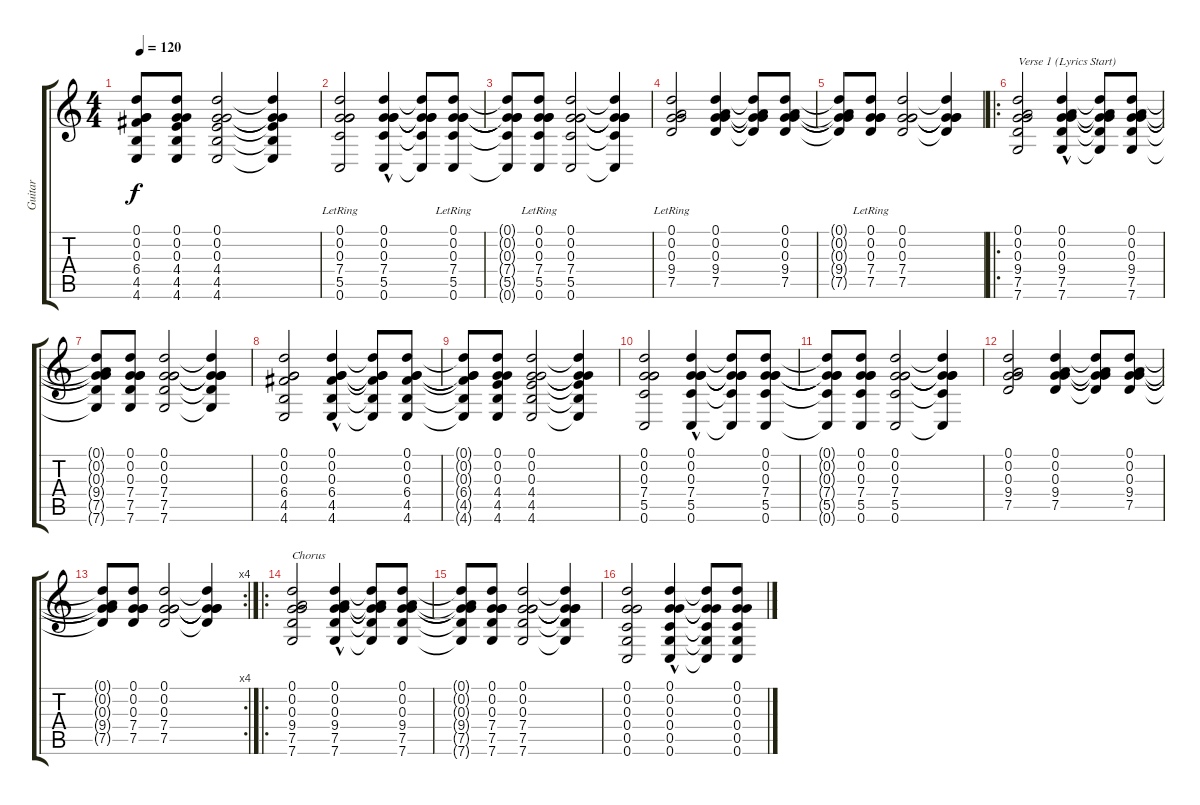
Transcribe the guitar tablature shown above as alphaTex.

\track ("Guitar" "Guitar") {instrument acousticguitarsteel}
\staff {score tabs}
\tuning (D4 G3 G3 C3 G2 C2) {hide}
\ts (4 4)
\tempo 120
\clef g2
\ks c
(0.1{t} 0.2{t} 0.3{t} 6.4{t} 4.5{t} 4.6{t}).8{dy f} (0.1 0.2 0.3 4.4 4.5 4.6).8 (0.1 0.2 0.3 4.4 4.5 4.6).2 (0.1{t} 0.2{t} 0.3{t} 4.4{t} 4.5{t} 4.6{t}).4 |
(0.1{lr} 0.2{lr} 0.3{lr} 7.4{lr} 5.5{lr} 0.6{lr}).2 (0.1 0.2 0.3 7.4 5.5 0.6{hac}).4 (0.1{t} 0.2{t} 0.3{t} 7.4{t} 5.5{t} 0.6{t}).8 (0.1{lr} 0.2{lr} 0.3{lr} 7.4{lr} 5.5{lr} 0.6{lr}).8 |
(0.1{t} 0.2{t} 0.3{t} 7.4{t} 5.5{t} 0.6{t}).8 (0.1{lr} 0.2{lr} 0.3{lr} 7.4{lr} 5.5{lr} 0.6{lr}).8 (0.1 0.2 0.3 7.4 5.5 0.6).2 (0.1{t} 0.2{t} 0.3{t} 7.4{t} 5.5{t} 0.6{t}).4 |
(0.1{lr} 0.2{lr} 0.3{lr} 9.4{lr} 7.5{lr}).2 (0.1 0.2 0.3 9.4 7.5).4 (0.1{t} 0.2{t} 0.3{t} 9.4{t} 7.5{t}).8 (0.1 0.2 0.3 9.4 7.5).8 |
(0.1{t} 0.2{t} 0.3{t} 9.4{t} 7.5{t}).8 (0.1{lr} 0.2{lr} 0.3{lr} 7.4{lr} 7.5{lr}).8 (0.1 0.2 0.3 7.4 7.5).2 (0.1{t} 0.2{t} 0.3{t} 7.4{t} 7.5{t}).4 |
\ro
(0.1 0.2 0.3 9.4 7.5 7.6).2{txt "Verse 1 (Lyrics Start)"} (0.1 0.2 0.3 9.4 7.5 7.6{hac}).4 (0.1{t} 0.2{t} 0.3{t} 9.4{t} 7.5{t} 7.6{t}).8 (0.1 0.2 0.3 9.4 7.5 7.6).8 |
(0.1{t} 0.2{t} 0.3{t} 9.4{t} 7.5{t} 7.6{t}).8 (0.1 0.2 0.3 7.4 7.5 7.6).8 (0.1 0.2 0.3 7.4 7.5 7.6).2 (0.1{t} 0.2{t} 0.3{t} 7.4{t} 7.5{t} 7.6{t}).4 |
(0.1 0.2 0.3 6.4 4.5 4.6).2 (0.1 0.2 0.3 6.4 4.5 4.6{hac}).4 (0.1{t} 0.2{t} 0.3{t} 6.4{t} 4.5{t} 4.6{t}).8 (0.1 0.2 0.3 6.4 4.5 4.6).8 |
(0.1{t} 0.2{t} 0.3{t} 6.4{t} 4.5{t} 4.6{t}).8 (0.1 0.2 0.3 4.4 4.5 4.6).8 (0.1 0.2 0.3 4.4 4.5 4.6).2 (0.1{t} 0.2{t} 0.3{t} 4.4{t} 4.5{t} 4.6{t}).4 |
(0.1 0.2 0.3 7.4 5.5 0.6).2 (0.1 0.2 0.3 7.4 5.5 0.6{hac}).4 (0.1{t} 0.2{t} 0.3{t} 7.4{t} 5.5{t} 0.6{t}).8 (0.1 0.2 0.3 7.4 5.5 0.6).8 |
(0.1{t} 0.2{t} 0.3{t} 7.4{t} 5.5{t} 0.6{t}).8 (0.1 0.2 0.3 7.4 5.5 0.6).8 (0.1 0.2 0.3 7.4 5.5 0.6).2 (0.1{t} 0.2{t} 0.3{t} 7.4{t} 5.5{t} 0.6{t}).4 |
(0.1 0.2 0.3 9.4 7.5).2 (0.1 0.2 0.3 9.4 7.5).4 (0.1{t} 0.2{t} 0.3{t} 9.4{t} 7.5{t}).8 (0.1 0.2 0.3 9.4 7.5).8 |
\rc 4
(0.1{t} 0.2{t} 0.3{t} 9.4{t} 7.5{t}).8 (0.1 0.2 0.3 7.4 7.5).8 (0.1 0.2 0.3 7.4 7.5).2 (0.1{t} 0.2{t} 0.3{t} 7.4{t} 7.5{t}).4 |
\ro
(0.1 0.2 0.3 9.4 7.5 7.6).2{txt "Chorus"} (0.1 0.2 0.3 9.4 7.5 7.6{hac}).4 (0.1{t} 0.2{t} 0.3{t} 9.4{t} 7.5{t} 7.6{t}).8 (0.1 0.2 0.3 9.4 7.5 7.6).8 |
(0.1{t} 0.2{t} 0.3{t} 9.4{t} 7.5{t} 7.6{t}).8 (0.1 0.2 0.3 7.4 7.5 7.6).8 (0.1 0.2 0.3 7.4 7.5 7.6).2 (0.1{t} 0.2{t} 0.3{t} 7.4{t} 7.5{t} 7.6{t}).4 |
(0.1 0.2 0.3 0.4 0.5 0.6).2 (0.1 0.2 0.3 0.4 0.5 0.6{hac}).4 (0.1{t} 0.2{t} 0.3{t} 0.4{t} 0.5{t} 0.6{t}).8 (0.1 0.2 0.3 0.4 0.5 0.6).8
